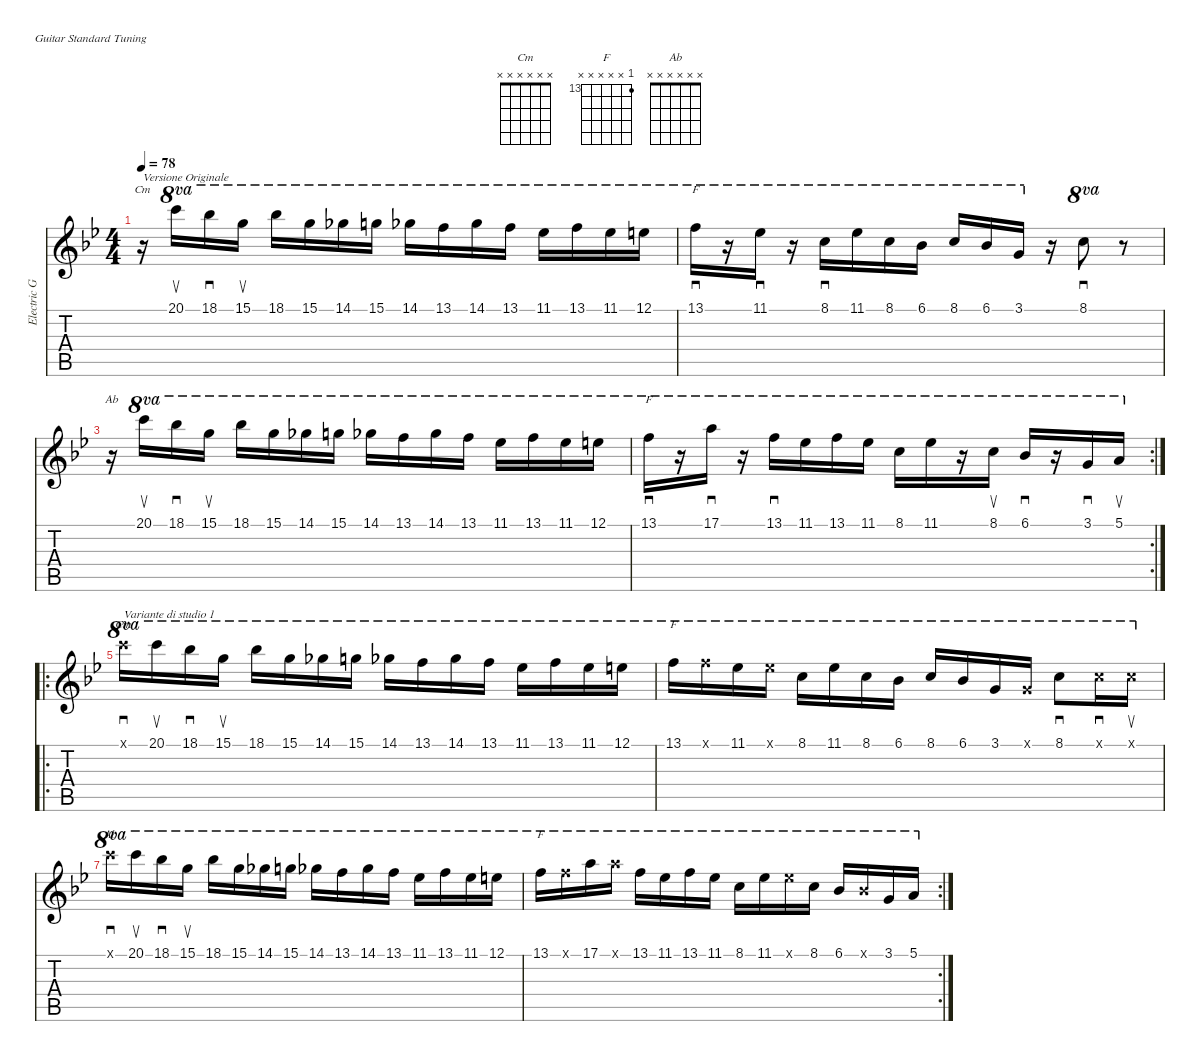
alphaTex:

\defaultSystemsLayout 4
\hideDynamics
\bracketExtendMode nobrackets
\otherSystemsTrackNameOrientation horizontal
\defaultBarNumberDisplay FirstOfSystem
\track ("Electric Guitar (Distortion)" "Electric G") {instrument distortionguitar}
\staff {score tabs}
\tuning (E4 B3 G3 D3 A2 E2)
\chord ("Cm" x x x x x x)
\chord ("F" 13 x x x x x) {firstfret 13 showdiagram false showfingering false}
\chord ("Ab" x x x x x x)
\chord ("F" 13 x x x x x) {firstfret 13 showfingering false}
\ts (4 4)
\tempo 78
\clef g2
\ks gminor
r.16{ch "Cm" txt "Versione Originale" dy mf instrument distortionguitar beam Down} 20.1{acc forcenatural}.16{su ot 8va beam Down} 18.1{acc b}.16{sd ot 8va beam Down} 15.1{acc forcenatural}.16{su ot 8va beam Down} 18.1{acc b}.16{ot 8va beam Down} 15.1{acc forcenatural}.16{ot 8va beam Down} 14.1{acc b}.16{ot 8va beam Down} 15.1{acc forcenatural}.16{ot 8va beam Down} 14.1{acc b}.16{ot 8va beam Down} 13.1{acc forcenatural}.16{ot 8va beam Down} 14.1{acc b}.16{ot 8va beam Down} 13.1{acc forcenatural}.16{ot 8va beam Down} 11.1{acc b}.16{ot 8va beam Down} 13.1{acc forcenatural}.16{ot 8va beam Down} 11.1{acc b}.16{ot 8va beam Down} 12.1{acc forcenatural}.16{ot 8va beam Down} |
13.1{acc forcenatural}.16{sd ch "F" ot 8va beam Down} r.16{ot 8va beam Down} 11.1{acc b}.16{sd ot 8va beam Down} r.16{ot 8va beam Down} 8.1{acc forcenatural}.16{sd ot 8va beam Down} 11.1{acc b}.16{ot 8va beam Down} 8.1{acc forcenatural}.16{ot 8va beam Down} 6.1{acc b}.16{ot 8va beam Down} 8.1{acc forcenatural}.16{ot 8va beam Up} 6.1{acc b}.16{ot 8va beam Up} 3.1{acc forcenatural}.16{ot 8va beam Up} r.16{beam Up} 8.1{acc forcenatural}.8{sd ot 8va beam Down} r.8{beam Down} |
r.16{ch "Ab" beam Down} 20.1{acc forcenatural}.16{su ot 8va beam Down} 18.1{acc b}.16{sd ot 8va beam Down} 15.1{acc forcenatural}.16{su ot 8va beam Down} 18.1{acc b}.16{ot 8va beam Down} 15.1{acc forcenatural}.16{ot 8va beam Down} 14.1{acc b}.16{ot 8va beam Down} 15.1{acc forcenatural}.16{ot 8va beam Down} 14.1{acc b}.16{ot 8va beam Down} 13.1{acc forcenatural}.16{ot 8va beam Down} 14.1{acc b}.16{ot 8va beam Down} 13.1{acc forcenatural}.16{ot 8va beam Down} 11.1{acc b}.16{ot 8va beam Down} 13.1{acc forcenatural}.16{ot 8va beam Down} 11.1{acc b}.16{ot 8va beam Down} 12.1{acc forcenatural}.16{ot 8va beam Down} |
\rc 2
13.1{acc forcenatural}.16{sd ch "F" ot 8va beam Down} r.16{ot 8va beam Down} 17.1{acc forcenatural}.16{sd ot 8va beam Down} r.16{ot 8va beam Down} 13.1{acc forcenatural}.16{sd ot 8va beam Down} 11.1{acc b}.16{ot 8va beam Down} 13.1{acc forcenatural}.16{ot 8va beam Down} 11.1{acc b}.16{ot 8va beam Down} 8.1{acc forcenatural}.16{ot 8va beam Down} 11.1{acc b}.16{ot 8va beam Down} r.16{ot 8va beam Down} 8.1{acc forcenatural}.16{su ot 8va beam Down} 6.1{acc b}.16{sd ot 8va beam Up} r.16{ot 8va beam Up} 3.1{acc forcenatural}.16{sd ot 8va beam Up} 5.1{acc forcenatural}.16{su ot 8va beam Up} |
\ro
20.1{x acc forcenatural}.16{sd ch "Cm" ot 8va txt "Variante di studio 1" beam Down} 20.1{acc forcenatural}.16{su ot 8va beam Down} 18.1{acc b}.16{sd ot 8va beam Down} 15.1{acc forcenatural}.16{su ot 8va beam Down} 18.1{acc b}.16{ot 8va beam Down} 15.1{acc forcenatural}.16{ot 8va beam Down} 14.1{acc b}.16{ot 8va beam Down} 15.1{acc forcenatural}.16{ot 8va beam Down} 14.1{acc b}.16{ot 8va beam Down} 13.1{acc forcenatural}.16{ot 8va beam Down} 14.1{acc b}.16{ot 8va beam Down} 13.1{acc forcenatural}.16{ot 8va beam Down} 11.1{acc b}.16{ot 8va beam Down} 13.1{acc forcenatural}.16{ot 8va beam Down} 11.1{acc b}.16{ot 8va beam Down} 12.1{acc forcenatural}.16{ot 8va beam Down} |
13.1{acc forcenatural}.16{ch "F" ot 8va beam Down} 13.1{x acc forcenatural}.16{ot 8va beam Down} 11.1{acc b}.16{ot 8va beam Down} 11.1{x acc b}.16{ot 8va beam Down} 8.1{acc forcenatural}.16{ot 8va beam Down} 11.1{acc b}.16{ot 8va beam Down} 8.1{acc forcenatural}.16{ot 8va beam Down} 6.1{acc b}.16{ot 8va beam Down} 8.1{acc forcenatural}.16{ot 8va beam Up} 6.1{acc b}.16{ot 8va beam Up} 3.1{acc forcenatural}.16{ot 8va beam Up} 3.1{x acc forcenatural}.16{ot 8va beam Up} 8.1{acc forcenatural}.8{sd ot 8va beam Down} 8.1{x acc forcenatural}.16{sd ot 8va beam Down} 8.1{x acc forcenatural}.16{su ot 8va beam Down} |
20.1{x acc forcenatural}.16{sd ch "Ab" ot 8va beam Down} 20.1{acc forcenatural}.16{su ot 8va beam Down} 18.1{acc b}.16{sd ot 8va beam Down} 15.1{acc forcenatural}.16{su ot 8va beam Down} 18.1{acc b}.16{ot 8va beam Down} 15.1{acc forcenatural}.16{ot 8va beam Down} 14.1{acc b}.16{ot 8va beam Down} 15.1{acc forcenatural}.16{ot 8va beam Down} 14.1{acc b}.16{ot 8va beam Down} 13.1{acc forcenatural}.16{ot 8va beam Down} 14.1{acc b}.16{ot 8va beam Down} 13.1{acc forcenatural}.16{ot 8va beam Down} 11.1{acc b}.16{ot 8va beam Down} 13.1{acc forcenatural}.16{ot 8va beam Down} 11.1{acc b}.16{ot 8va beam Down} 12.1{acc forcenatural}.16{ot 8va beam Down} |
\rc 2
13.1{acc forcenatural}.16{ch "F" ot 8va beam Down} 13.1{x acc forcenatural}.16{ot 8va beam Down} 17.1{acc forcenatural}.16{ot 8va beam Down} 17.1{x acc forcenatural}.16{ot 8va beam Down} 13.1{acc forcenatural}.16{ot 8va beam Down} 11.1{acc b}.16{ot 8va beam Down} 13.1{acc forcenatural}.16{ot 8va beam Down} 11.1{acc b}.16{ot 8va beam Down} 8.1{acc forcenatural}.16{ot 8va beam Down} 11.1{acc b}.16{ot 8va beam Down} 11.1{x acc b}.16{ot 8va beam Down} 8.1{acc forcenatural}.16{ot 8va beam Down} 6.1{acc b}.16{ot 8va beam Up} 6.1{x acc b}.16{ot 8va beam Up} 3.1{acc forcenatural}.16{ot 8va beam Up} 5.1{acc forcenatural}.16{ot 8va beam Up}
